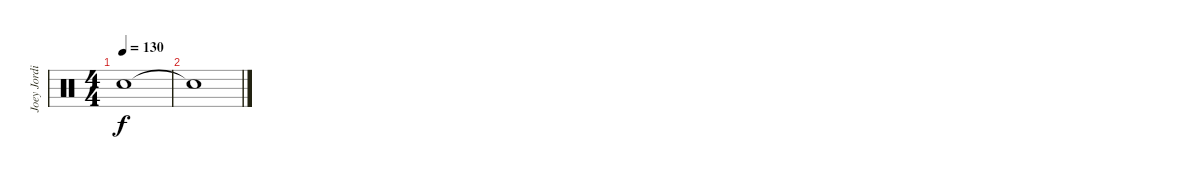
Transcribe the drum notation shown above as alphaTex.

\track ("Joey Jordison" "Joey Jordi") {instrument percussion}
\staff {score}
\articulation defaults
\ts (4 4)
\tempo 130
\clef neutral
\ks c "Snare (hit)"{t}.1{dy f}
|
"Snare (hit)"{t}.1
